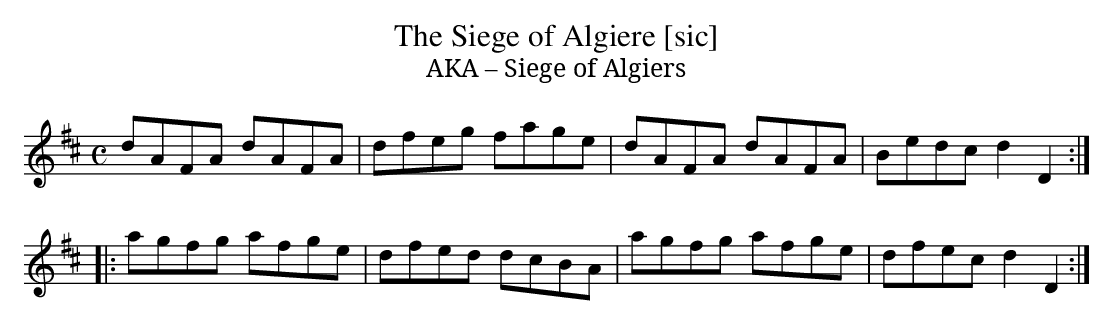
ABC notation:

X:1
T:Siege of Algiere [sic], The
T:AKA – Siege of Algiers
M:C
L:1/8
K:D
dAFA dAFA|dfeg fage|dAFA dAFA|Bedc d2D2:|
|:agfg afge|dfed dcBA|agfg afge|dfec d2D2:|
